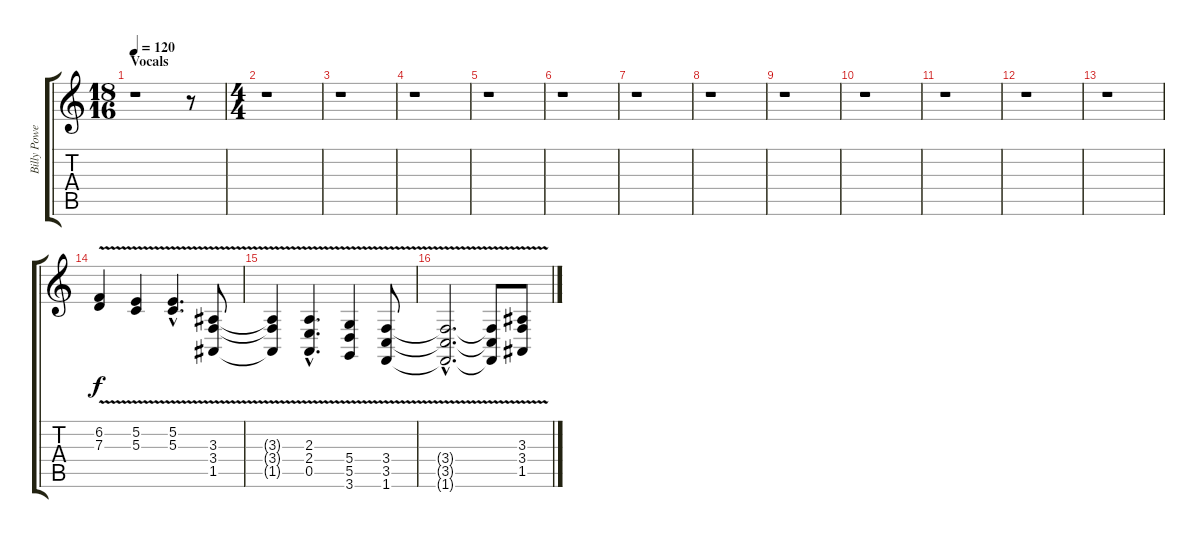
\track ("Billy Powell" "Billy Powe") {instrument drawbarorgan}
\staff {score tabs}
\tuning (E4 B3 G3 D3 A2 E2) {hide}
\ts (18 16)
\section ("" "Vocals")
\tempo 120
\clef g2
\ks c
r.1{dy f} r.8 |
\ts (4 4)
r.1 |
r.1 |
r.1 |
r.1 |
r.1 |
r.1 |
r.1 |
r.1 |
r.1 |
r.1 |
r.1 |
r.1 |
(6.2{v} 7.3{v}).4 (5.2{v} 5.3{v}).4 (5.2{v hac} 5.3{v hac}).4{d} (3.3{v} 3.4{v} 1.5{v}).8 |
(3.3{v t} 3.4{v t} 1.5{v t}).4 (2.3{v hac} 2.4{v hac} 0.5{v hac}).4{d} (5.4{v} 5.5{v} 3.6{v}).4 (3.4{v} 3.5{v} 1.6{v}).8 |
(3.4{v hac t} 3.5{v hac t} 1.6{v hac t}).2{d} (3.4{v t} 3.5{v t} 1.6{v t}).8 (3.3{v} 3.4{v} 1.5{v}).8
